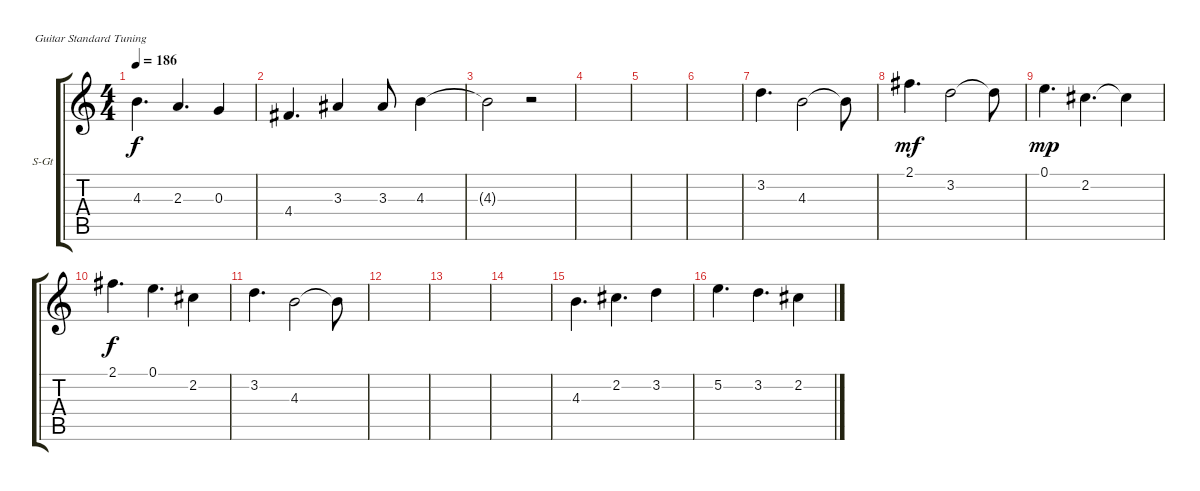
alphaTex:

\defaultSystemsLayout 4
\bracketExtendMode groupsimilarinstruments
\firstSystemTrackNameOrientation horizontal
\otherSystemsTrackNameOrientation horizontal
\track ("Slavko" "S-Gt") {instrument acousticguitarsteel}
\staff {score tabs}
\tuning (E4 B3 G3 D3 A2 E2)
\ts (4 4)
\tempo 186
\clef g2
\ks c
4.3.4{d dy f} 2.3.4{d} 0.3.4 |
4.4.4{d} 3.3.4 3.3.8 4.3.4 |
4.3{t}.2 r.2 |
|
|
|
3.2.4{d} 4.3.2 4.3{t}.8 |
2.1.4{d dy mf} 3.2.2 3.2{t}.8 |
0.1.4{d dy mp} 2.2.4{d} 2.2{t}.4 |
2.1.4{d dy f} 0.1.4{d} 2.2.4 |
3.2.4{d} 4.3.2 4.3{t}.8 |
|
|
|
4.3.4{d} 2.2.4{d} 3.2.4 |
5.2.4{d} 3.2.4{d} 2.2.4
